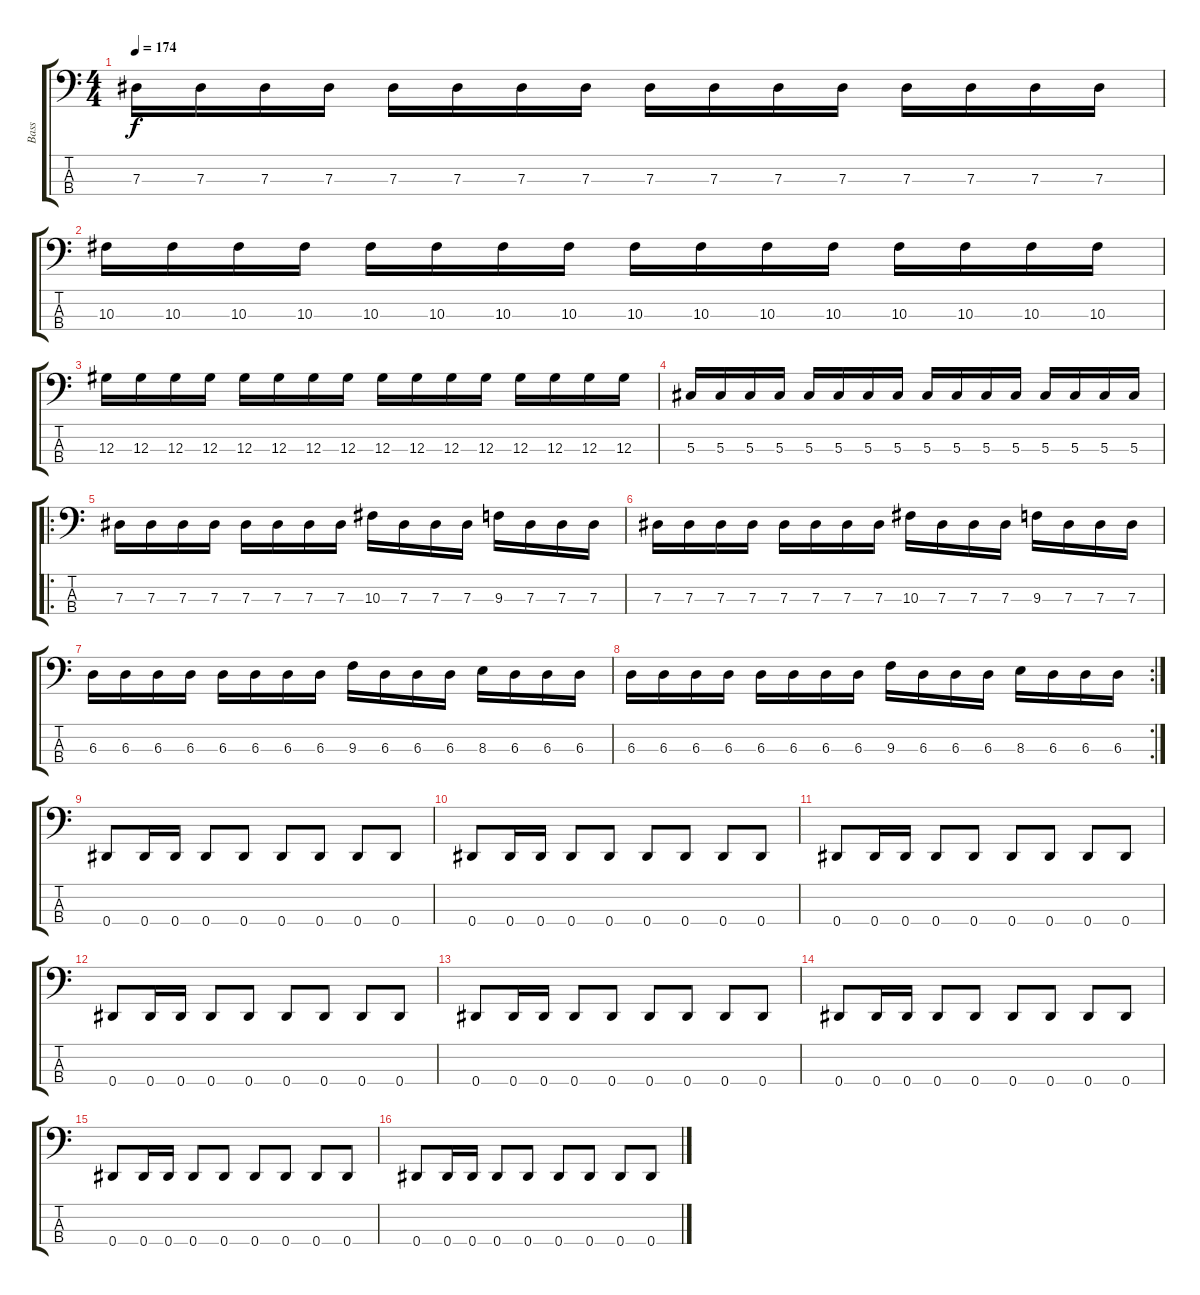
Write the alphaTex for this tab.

\track ("Bass" "Bass") {instrument electricbasspick}
\staff {score tabs}
\tuning (Gb2 Db2 Ab1 Eb1) {hide}
\ts (4 4)
\tempo 174
\clef f4
\ks c
7.3.16{dy f} 7.3.16 7.3.16 7.3.16 7.3.16 7.3.16 7.3.16 7.3.16 7.3.16 7.3.16 7.3.16 7.3.16 7.3.16 7.3.16 7.3.16 7.3.16 |
10.3.16 10.3.16 10.3.16 10.3.16 10.3.16 10.3.16 10.3.16 10.3.16 10.3.16 10.3.16 10.3.16 10.3.16 10.3.16 10.3.16 10.3.16 10.3.16 |
12.3.16 12.3.16 12.3.16 12.3.16 12.3.16 12.3.16 12.3.16 12.3.16 12.3.16 12.3.16 12.3.16 12.3.16 12.3.16 12.3.16 12.3.16 12.3.16 |
5.3.16 5.3.16 5.3.16 5.3.16 5.3.16 5.3.16 5.3.16 5.3.16 5.3.16 5.3.16 5.3.16 5.3.16 5.3.16 5.3.16 5.3.16 5.3.16 |
\ro
7.3.16 7.3.16 7.3.16 7.3.16 7.3.16 7.3.16 7.3.16 7.3.16 10.3.16 7.3.16 7.3.16 7.3.16 9.3.16 7.3.16 7.3.16 7.3.16 |
7.3.16 7.3.16 7.3.16 7.3.16 7.3.16 7.3.16 7.3.16 7.3.16 10.3.16 7.3.16 7.3.16 7.3.16 9.3.16 7.3.16 7.3.16 7.3.16 |
6.3.16 6.3.16 6.3.16 6.3.16 6.3.16 6.3.16 6.3.16 6.3.16 9.3.16 6.3.16 6.3.16 6.3.16 8.3.16 6.3.16 6.3.16 6.3.16 |
\rc 2
6.3.16 6.3.16 6.3.16 6.3.16 6.3.16 6.3.16 6.3.16 6.3.16 9.3.16 6.3.16 6.3.16 6.3.16 8.3.16 6.3.16 6.3.16 6.3.16 |
0.4.8 0.4.16 0.4.16 0.4.8 0.4.8 0.4.8 0.4.8 0.4.8 0.4.8 |
0.4.8 0.4.16 0.4.16 0.4.8 0.4.8 0.4.8 0.4.8 0.4.8 0.4.8 |
0.4.8 0.4.16 0.4.16 0.4.8 0.4.8 0.4.8 0.4.8 0.4.8 0.4.8 |
0.4.8 0.4.16 0.4.16 0.4.8 0.4.8 0.4.8 0.4.8 0.4.8 0.4.8 |
0.4.8 0.4.16 0.4.16 0.4.8 0.4.8 0.4.8 0.4.8 0.4.8 0.4.8 |
0.4.8 0.4.16 0.4.16 0.4.8 0.4.8 0.4.8 0.4.8 0.4.8 0.4.8 |
0.4.8 0.4.16 0.4.16 0.4.8 0.4.8 0.4.8 0.4.8 0.4.8 0.4.8 |
0.4.8 0.4.16 0.4.16 0.4.8 0.4.8 0.4.8 0.4.8 0.4.8 0.4.8
